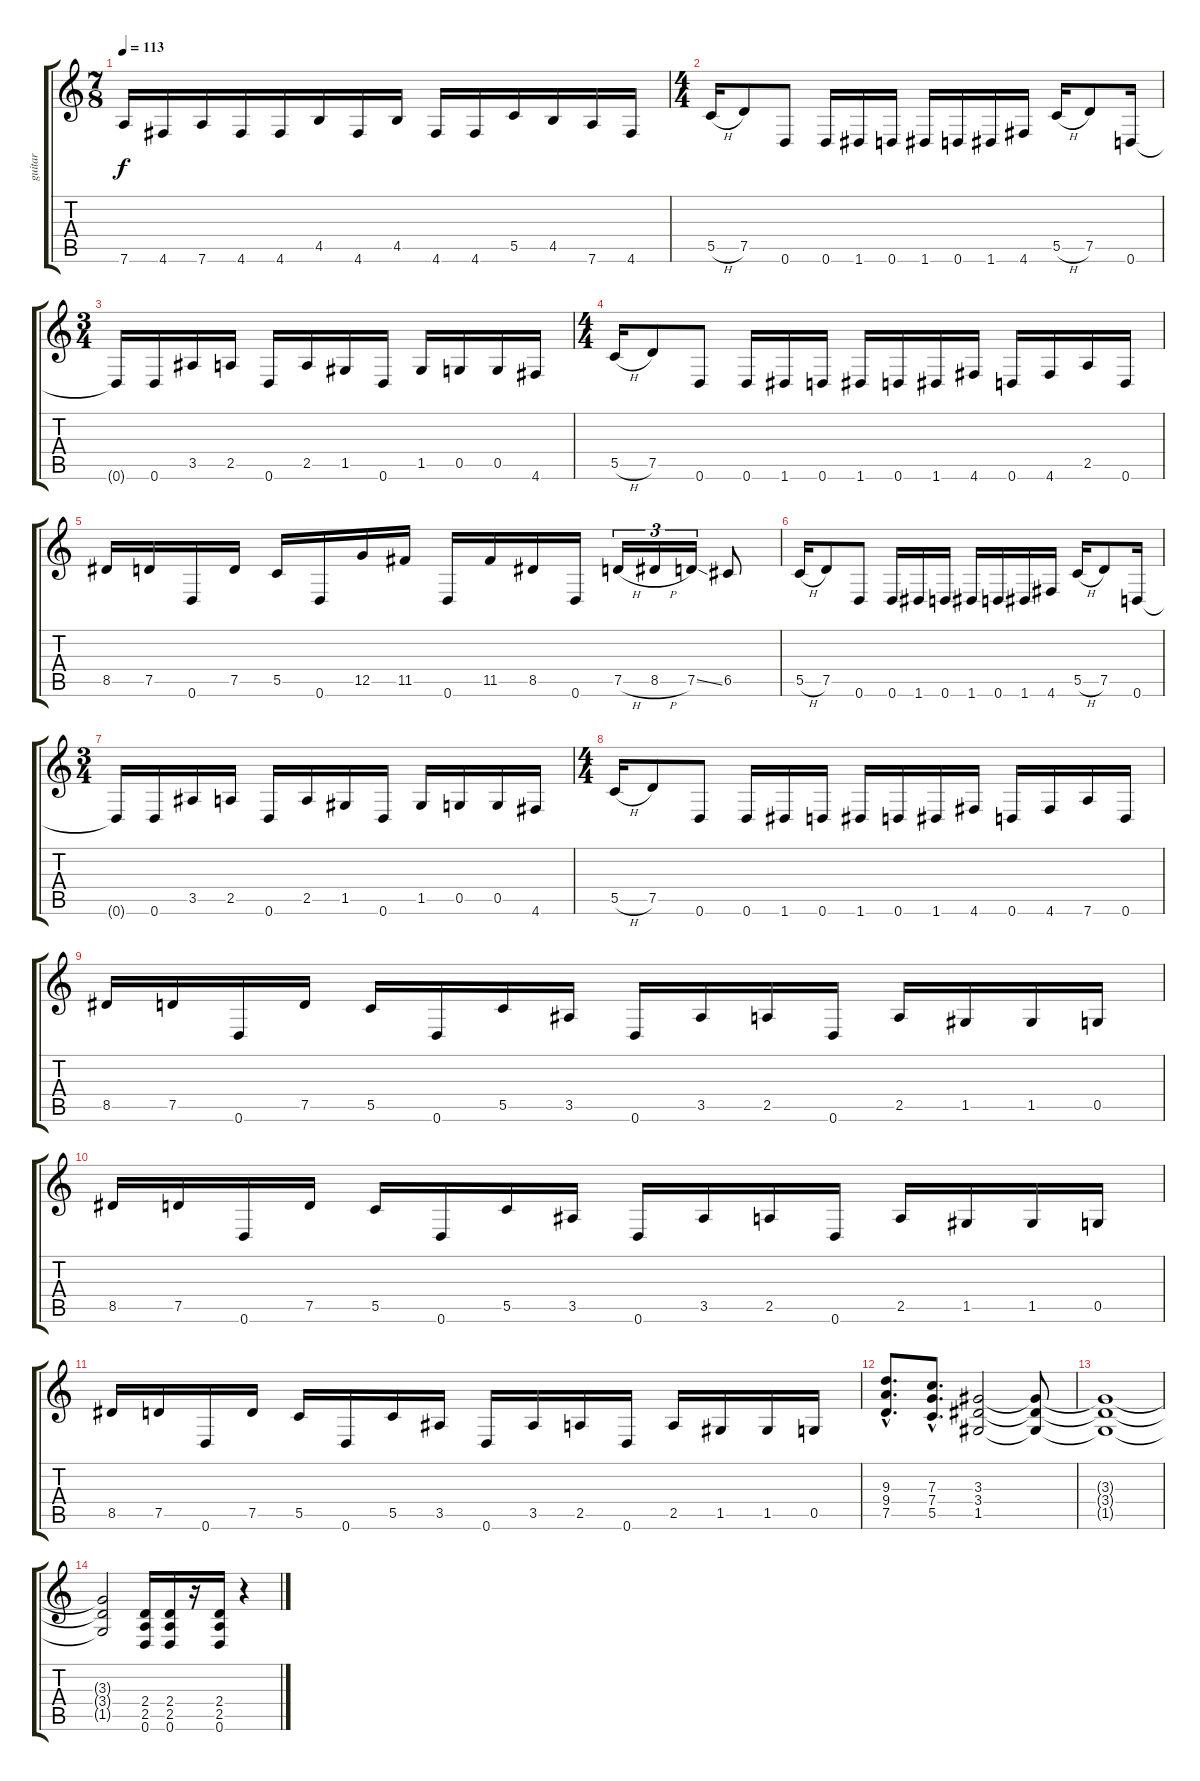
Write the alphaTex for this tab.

\track ("guitar" "guitar") {instrument overdrivenguitar}
\staff {score tabs}
\tuning (D4 A3 F3 C3 G2 D2) {hide}
\ts (7 8)
\tempo 113
\clef g2
\ks c
7.6.16{dy f} 4.6.16 7.6.16 4.6.16 4.6.16 4.5.16 4.6.16 4.5.16 4.6.16 4.6.16 5.5.16 4.5.16 7.6.16 4.6.16 |
\ts (4 4)
5.5{h}.16 7.5.8 0.6.8 0.6.16 1.6.16 0.6.16 1.6.16 0.6.16 1.6.16 4.6.16 5.5{h}.16 7.5.8 0.6.16 |
\ts (3 4)
0.6{t}.16 0.6.16 3.5.16 2.5.16 0.6.16 2.5.16 1.5.16 0.6.16 1.5.16 0.5.16 0.5.16 4.6.16 |
\ts (4 4)
5.5{h}.16 7.5.8 0.6.8 0.6.16 1.6.16 0.6.16 1.6.16 0.6.16 1.6.16 4.6.16 0.6.16 4.6.16 2.5.16 0.6.16 |
8.5.16 7.5.16 0.6.16 7.5.16 5.5.16 0.6.16 12.5.16 11.5.16 0.6.16 11.5.16 8.5.16 0.6.16 7.5{h}.16{tu (3 2)} 8.5{h}.16{tu (3 2)} 7.5{ss}.16{tu (3 2)} 6.5.8 |
5.5{h}.16 7.5.8 0.6.8 0.6.16 1.6.16 0.6.16 1.6.16 0.6.16 1.6.16 4.6.16 5.5{h}.16 7.5.8 0.6.16 |
\ts (3 4)
0.6{t}.16 0.6.16 3.5.16 2.5.16 0.6.16 2.5.16 1.5.16 0.6.16 1.5.16 0.5.16 0.5.16 4.6.16 |
\ts (4 4)
5.5{h}.16 7.5.8 0.6.8 0.6.16 1.6.16 0.6.16 1.6.16 0.6.16 1.6.16 4.6.16 0.6.16 4.6.16 7.6.16 0.6.16 |
8.5.16 7.5.16 0.6.16 7.5.16 5.5.16 0.6.16 5.5.16 3.5.16 0.6.16 3.5.16 2.5.16 0.6.16 2.5.16 1.5.16 1.5.16 0.5.16 |
8.5.16 7.5.16 0.6.16 7.5.16 5.5.16 0.6.16 5.5.16 3.5.16 0.6.16 3.5.16 2.5.16 0.6.16 2.5.16 1.5.16 1.5.16 0.5.16 |
8.5.16 7.5.16 0.6.16 7.5.16 5.5.16 0.6.16 5.5.16 3.5.16 0.6.16 3.5.16 2.5.16 0.6.16 2.5.16 1.5.16 1.5.16 0.5.16 |
(9.3{hac} 9.4{hac} 7.5{hac}).8{d} (7.3{hac} 7.4{hac} 5.5{hac}).8{d} (3.3 3.4 1.5).2 (3.3{t} 3.4{t} 1.5{t}).8 |
(3.3{t} 3.4{t} 1.5{t}).1 |
(3.3{t} 3.4{t} 1.5{t}).2 (2.4 2.5 0.6).16 (2.4 2.5 0.6).16 r.16 (2.4 2.5 0.6).16 r.4
